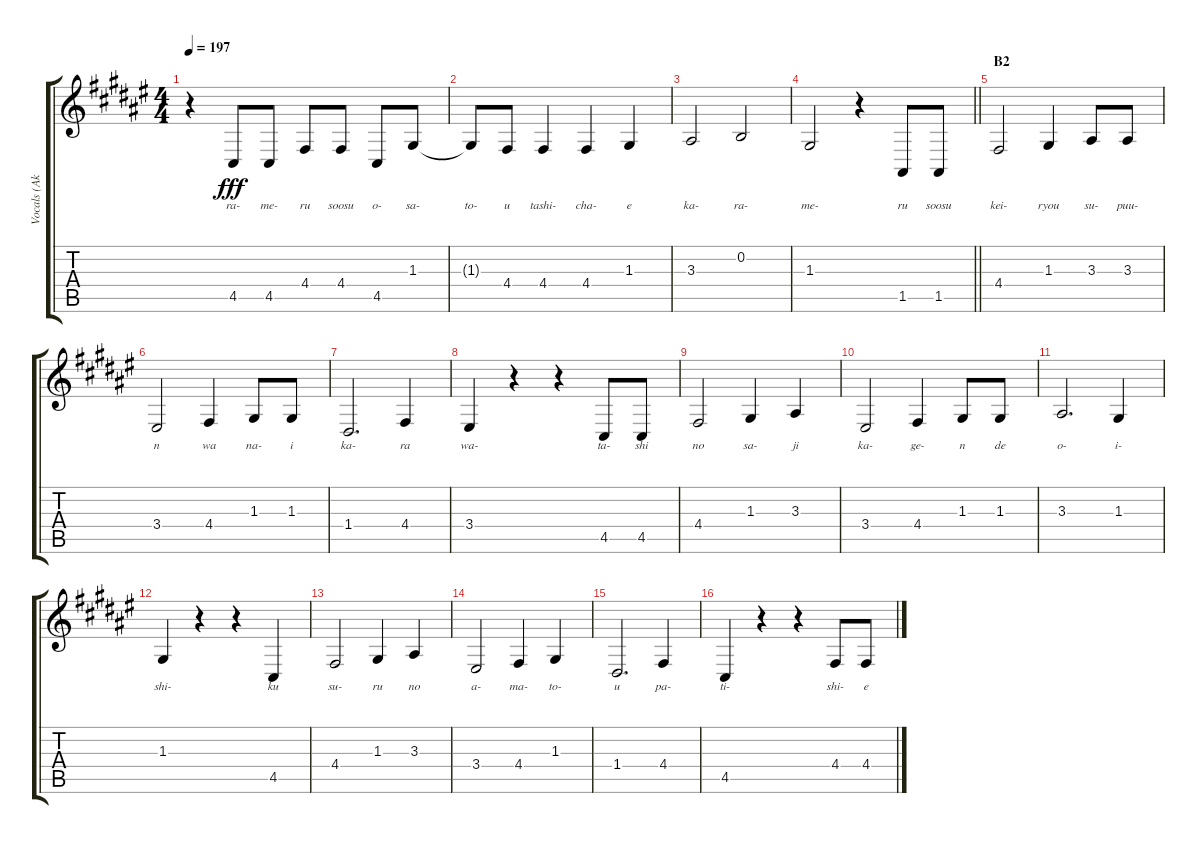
\track ("Vocals (Akiyama Mio)" "Vocals (Ak") {instrument altosax}
\staff {score tabs}
\tuning (E4 B3 G3 D3 A2 E2) {hide}
\ts (4 4)
\tempo 197
\clef g2
\ks f#
r.4{dy fff} 4.5.8{lyrics (0 "ra-") lyrics (1 "") lyrics (2 "") lyrics (3 "") lyrics (4 "")} 4.5.8{lyrics (0 "me-") lyrics (1 "") lyrics (2 "") lyrics (3 "") lyrics (4 "")} 4.4.8{lyrics (0 "ru") lyrics (1 "") lyrics (2 "") lyrics (3 "") lyrics (4 "")} 4.4.8{lyrics (0 "soosu") lyrics (1 "") lyrics (2 "") lyrics (3 "") lyrics (4 "")} 4.5.8{lyrics (0 "o-") lyrics (1 "") lyrics (2 "") lyrics (3 "") lyrics (4 "")} 1.3.8{lyrics (0 "sa-") lyrics (1 "") lyrics (2 "") lyrics (3 "") lyrics (4 "")} |
1.3{t}.8{lyrics (0 "to-") lyrics (1 "") lyrics (2 "") lyrics (3 "") lyrics (4 "")} 4.4.8{lyrics (0 "u") lyrics (1 "") lyrics (2 "") lyrics (3 "") lyrics (4 "")} 4.4.4{lyrics (0 "tashi-") lyrics (1 "") lyrics (2 "") lyrics (3 "") lyrics (4 "")} 4.4.4{lyrics (0 "cha-") lyrics (1 "") lyrics (2 "") lyrics (3 "") lyrics (4 "")} 1.3.4{lyrics (0 "e") lyrics (1 "") lyrics (2 "") lyrics (3 "") lyrics (4 "")} |
3.3.2{lyrics (0 "ka-") lyrics (1 "") lyrics (2 "") lyrics (3 "") lyrics (4 "")} 0.2.2{lyrics (0 "ra-") lyrics (1 "") lyrics (2 "") lyrics (3 "") lyrics (4 "")} |
\barLineRight lightlight
1.3.2{lyrics (0 "me-") lyrics (1 "") lyrics (2 "") lyrics (3 "") lyrics (4 "")} r.4 1.5.8{lyrics (0 "ru") lyrics (1 "") lyrics (2 "") lyrics (3 "") lyrics (4 "")} 1.5.8{lyrics (0 "soosu") lyrics (1 "") lyrics (2 "") lyrics (3 "") lyrics (4 "")} |
\section ("" "B2")
4.4.2{lyrics (0 "kei-") lyrics (1 "") lyrics (2 "") lyrics (3 "") lyrics (4 "")} 1.3.4{lyrics (0 "ryou") lyrics (1 "") lyrics (2 "") lyrics (3 "") lyrics (4 "")} 3.3.8{lyrics (0 "su-") lyrics (1 "") lyrics (2 "") lyrics (3 "") lyrics (4 "")} 3.3.8{lyrics (0 "puu-") lyrics (1 "") lyrics (2 "") lyrics (3 "") lyrics (4 "")} |
3.4.2{lyrics (0 "n") lyrics (1 "") lyrics (2 "") lyrics (3 "") lyrics (4 "")} 4.4.4{lyrics (0 "wa") lyrics (1 "") lyrics (2 "") lyrics (3 "") lyrics (4 "")} 1.3.8{lyrics (0 "na-") lyrics (1 "") lyrics (2 "") lyrics (3 "") lyrics (4 "")} 1.3.8{lyrics (0 "i") lyrics (1 "") lyrics (2 "") lyrics (3 "") lyrics (4 "")} |
1.4.2{d lyrics (0 "ka-") lyrics (1 "") lyrics (2 "") lyrics (3 "") lyrics (4 "")} 4.4.4{lyrics (0 "ra") lyrics (1 "") lyrics (2 "") lyrics (3 "") lyrics (4 "")} |
3.4.4{lyrics (0 "wa-") lyrics (1 "") lyrics (2 "") lyrics (3 "") lyrics (4 "")} r.4 r.4 4.5.8{lyrics (0 "ta-") lyrics (1 "") lyrics (2 "") lyrics (3 "") lyrics (4 "")} 4.5.8{lyrics (0 "shi") lyrics (1 "") lyrics (2 "") lyrics (3 "") lyrics (4 "")} |
4.4.2{lyrics (0 "no") lyrics (1 "") lyrics (2 "") lyrics (3 "") lyrics (4 "")} 1.3.4{lyrics (0 "sa-") lyrics (1 "") lyrics (2 "") lyrics (3 "") lyrics (4 "")} 3.3.4{lyrics (0 "ji") lyrics (1 "") lyrics (2 "") lyrics (3 "") lyrics (4 "")} |
3.4.2{lyrics (0 "ka-") lyrics (1 "") lyrics (2 "") lyrics (3 "") lyrics (4 "")} 4.4.4{lyrics (0 "ge-") lyrics (1 "") lyrics (2 "") lyrics (3 "") lyrics (4 "")} 1.3.8{lyrics (0 "n") lyrics (1 "") lyrics (2 "") lyrics (3 "") lyrics (4 "")} 1.3.8{lyrics (0 "de") lyrics (1 "") lyrics (2 "") lyrics (3 "") lyrics (4 "")} |
3.3.2{d lyrics (0 "o-") lyrics (1 "") lyrics (2 "") lyrics (3 "") lyrics (4 "")} 1.3.4{lyrics (0 "i-") lyrics (1 "") lyrics (2 "") lyrics (3 "") lyrics (4 "")} |
1.3.4{lyrics (0 "shi-") lyrics (1 "") lyrics (2 "") lyrics (3 "") lyrics (4 "")} r.4 r.4 4.5.4{lyrics (0 "ku") lyrics (1 "") lyrics (2 "") lyrics (3 "") lyrics (4 "")} |
4.4.2{lyrics (0 "su-") lyrics (1 "") lyrics (2 "") lyrics (3 "") lyrics (4 "")} 1.3.4{lyrics (0 "ru") lyrics (1 "") lyrics (2 "") lyrics (3 "") lyrics (4 "")} 3.3.4{lyrics (0 "no") lyrics (1 "") lyrics (2 "") lyrics (3 "") lyrics (4 "")} |
3.4.2{lyrics (0 "a-") lyrics (1 "") lyrics (2 "") lyrics (3 "") lyrics (4 "")} 4.4.4{lyrics (0 "ma-") lyrics (1 "") lyrics (2 "") lyrics (3 "") lyrics (4 "")} 1.3.4{lyrics (0 "to-") lyrics (1 "") lyrics (2 "") lyrics (3 "") lyrics (4 "")} |
1.4.2{d lyrics (0 "u") lyrics (1 "") lyrics (2 "") lyrics (3 "") lyrics (4 "")} 4.4.4{lyrics (0 "pa-") lyrics (1 "") lyrics (2 "") lyrics (3 "") lyrics (4 "")} |
4.5.4{lyrics (0 "ti-") lyrics (1 "") lyrics (2 "") lyrics (3 "") lyrics (4 "")} r.4 r.4 4.4.8{lyrics (0 "shi-") lyrics (1 "") lyrics (2 "") lyrics (3 "") lyrics (4 "")} 4.4.8{lyrics (0 "e") lyrics (1 "") lyrics (2 "") lyrics (3 "") lyrics (4 "")}
